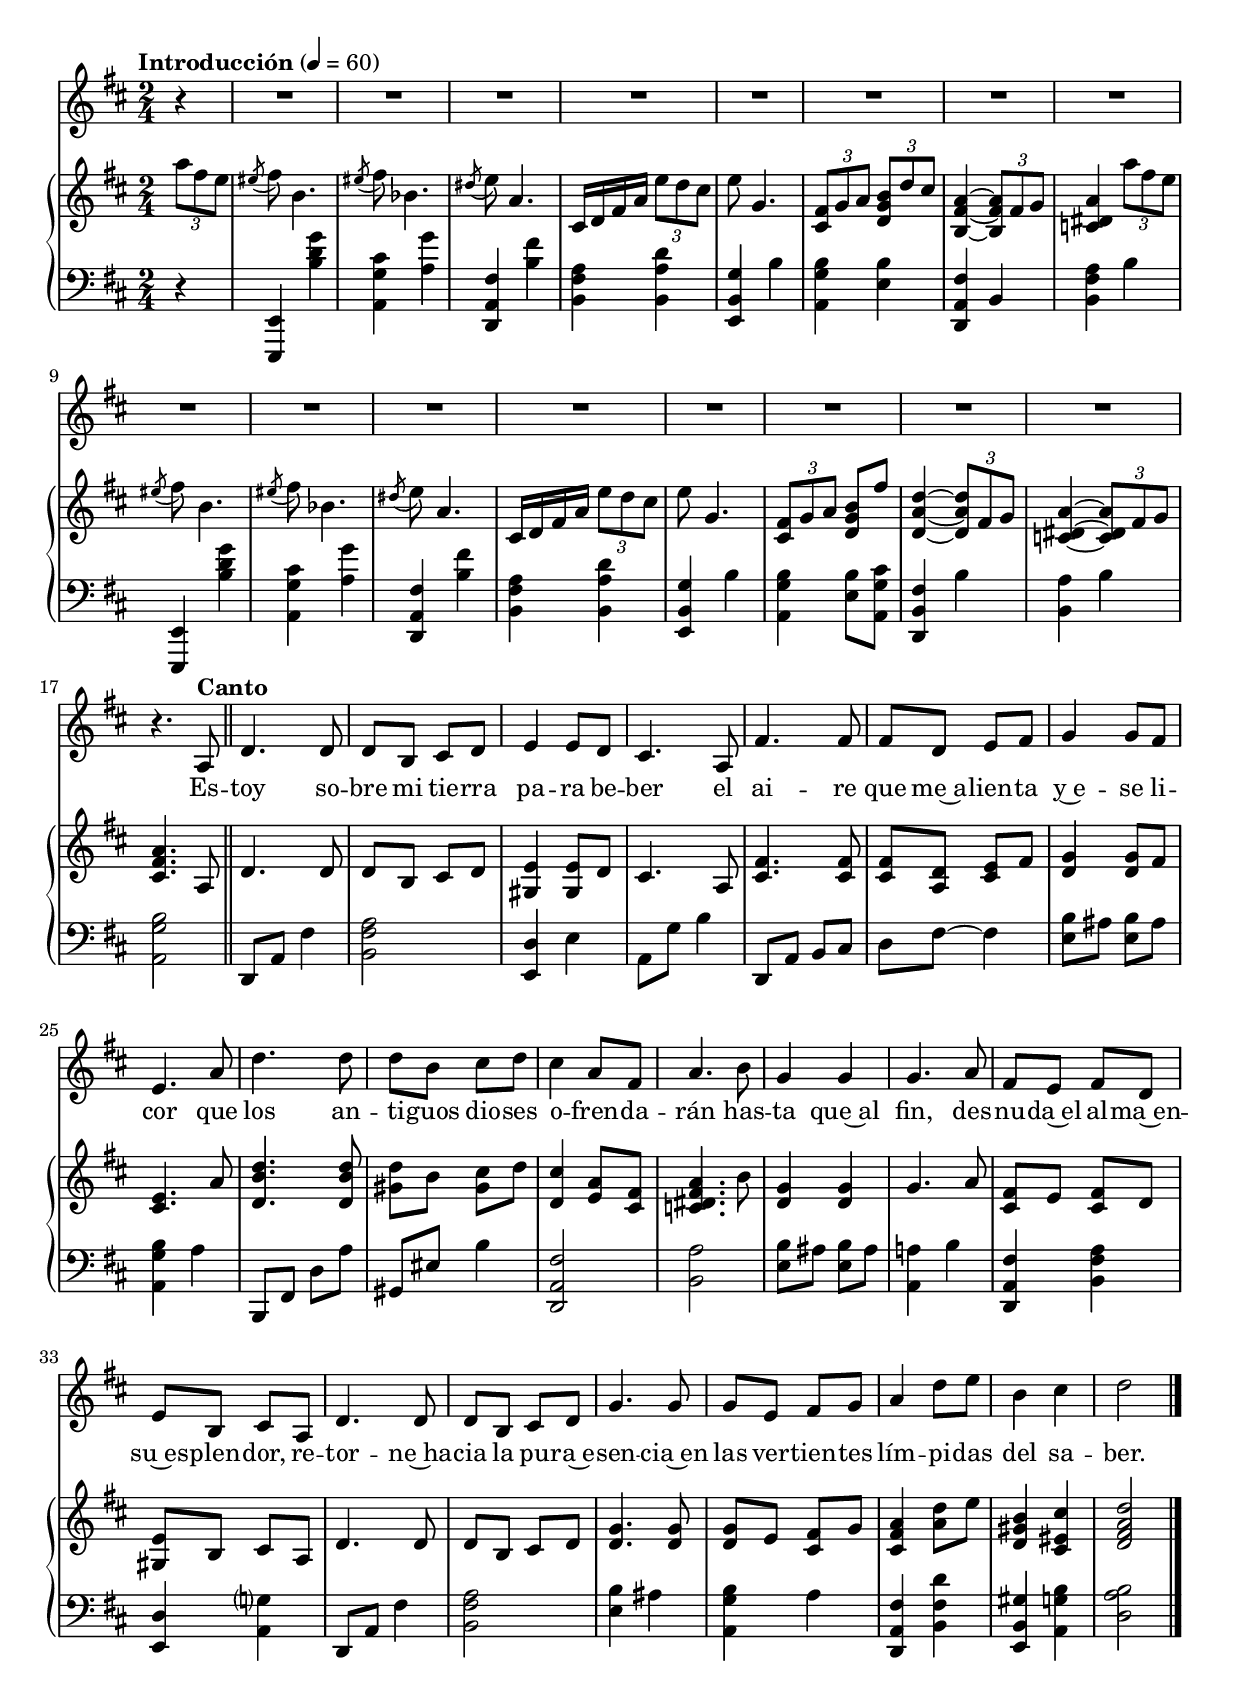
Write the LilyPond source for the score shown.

\version "2.22.1"
\version "2.22.1"
global = {
  \key f \major
  \time 2/4
  \tempo "Introducción" 4 = 60
  \partial 4 s4
  s2*16
  s4.
  \tempo "Canto" s8
  \bar "||"
  s2*23
  \bar "|."
}

melodia = \relative {
  r4
  R2*16
  r4. c'8
  f4. f8
  f d e f 
  g4 g8 f
  e4. c8
  a'4. a8
  a f g a
  bes4 bes8 a
  g4. c8
  f4. f8
  f d e f
  e4 c8 a
  c4. d8
  bes4 bes
  bes4. c8
  a g a f
  g d e c
  f4. f8
  f d e f
  bes4. bes8
  bes g a bes
  c4 f8 g
  d4 e
  f2
}

manoderecha = \relative {
  \tuplet 3/2 {c'''8 a g}
  \acciaccatura gis8 a d,4.
  \acciaccatura gis8 a des,4.
  \acciaccatura fis8 g c,4.
  e,16 f a c \tuplet 3/2 {g'8 f e}
  g bes,4.
  \tuplet 3/2 {<e, a>8 bes' c} \tuplet 3/2 {<f, bes d> f' e}
  <d, a' c>4 ~ \tuplet 3/2 {<d a' c>8 a' bes}
  <es, fis c'>4 \tuplet 3/2 {c''8 a g}
  \acciaccatura gis8 a d,4.
  \acciaccatura gis8 a des,4.
  \acciaccatura fis8 g c,4.
  e,16 f a c \tuplet 3/2 {g'8 f e}
  g bes,4.
  \tuplet 3/2 {<e, a>8 bes' c} <f, bes d> a'
  <f, c' f>4 ~ \tuplet 3/2 {<f c' f>8 a bes}
  <es, fis c'>4 ~ \tuplet 3/2 {<es fis c'>8 a bes}
  <e, a c>4. c8
  f4. f8
  f d e f
  <b, g'>4 <b g'>8 f'
  e4. c8
  <e a>4. <e a>8
  <e a> <c f> <e g> a
  <f bes>4 <f bes>8 a
  <e g>4. c'8
  <f, d' f>4. q8
  <b f'> d <b e> f'
  <f, e'>4 <g c>8 <e a>
  <es fis a c>4. d'8
  <f, bes>4 q
  bes4. c8
  <e, a>8 g <e a> f
  <b, g'> d e c
  f4. f8
  f8 d e f
  <f bes>4. q8
  q g <e a> bes'
  <e, a c>4 <c' f>8 g'
  <f, b d>4 <e gis e'>
  <f a c f>2
}

manoizquierda = \relative {
  \clef bass
  r4
  <g,,g'>4 <d''' f bes>
  <c, bes' e> <c' bes'>
  <f,, c' a'> <d'' a'>
  <d, a' c> <d c' f>
  <g, d'bes'> d''
  <c, bes' d> <g' d'>
  <f, c' a'> d'
  <d a' c> d'
  <g,,, g'> <d''' f bes>
  <c, bes' e> <c' bes'>
  <f,, c' a'> <d'' a'>
  <d, a' c> <d c' f>
  <g, d'bes'> d''
  <c, bes' d> <g' d'>8 <c, bes' e>
  <f, d' a'>4 d''
  <d, c'> d'
  <c, bes' d>2
  f,8 c' a'4
  <d, a' c>2
  <g, f'>4 g'
  c,8 bes' d4
  f,,8 c' d e
  f a ~ a4
  <g d'>8 cis <g d'> cis
  <c, bes' d>4 c'
  d,,8 a' f' c'
  b, gis' d'4
  <f,, c' a'>2
  <d' c'>
  <g d'>8 cis <g d'> cis
  <c, c'!>4 d'
  <f,, c' a'> <d' a' c>
  <g, f'> <c bes'?>
  f,8 c' a'4
  <d, a' c>2
  <g d'>4 cis
  <c, bes' d> c'
  <f,, c' a'> <d' a' f'>
  <g, d' b'> <c bes' d>
  <f c' d>2
}

versos = \lyricmode {
  Es -- toy so -- bre mi tie -- rra
  pa -- ra be -- ber
  el ai -- re que me~a -- lien -- ta
  y~e -- se li -- cor
  que los an -- ti -- guos dio -- ses
  o -- fren -- da -- rán
  has -- ta que~al fin,
  des -- nu -- da~el al -- ma~en -- su~es -- plen -- dor,
  re -- tor -- ne~ha -- cia la pu -- ra~e -- sen -- cia~en
  las ver -- tien -- tes lím -- pi -- das del sa -- ber.
}


\score {
  \transpose f d
  <<
    \new Staff << \melodia \global >> \addlyrics \versos
    \new PianoStaff {
      <<
        \new Staff << \manoderecha \global >>
        \new Staff << \manoizquierda \global >>
      >>
    }
  >>
  \layout {
    indent = 0\cm
  }
}